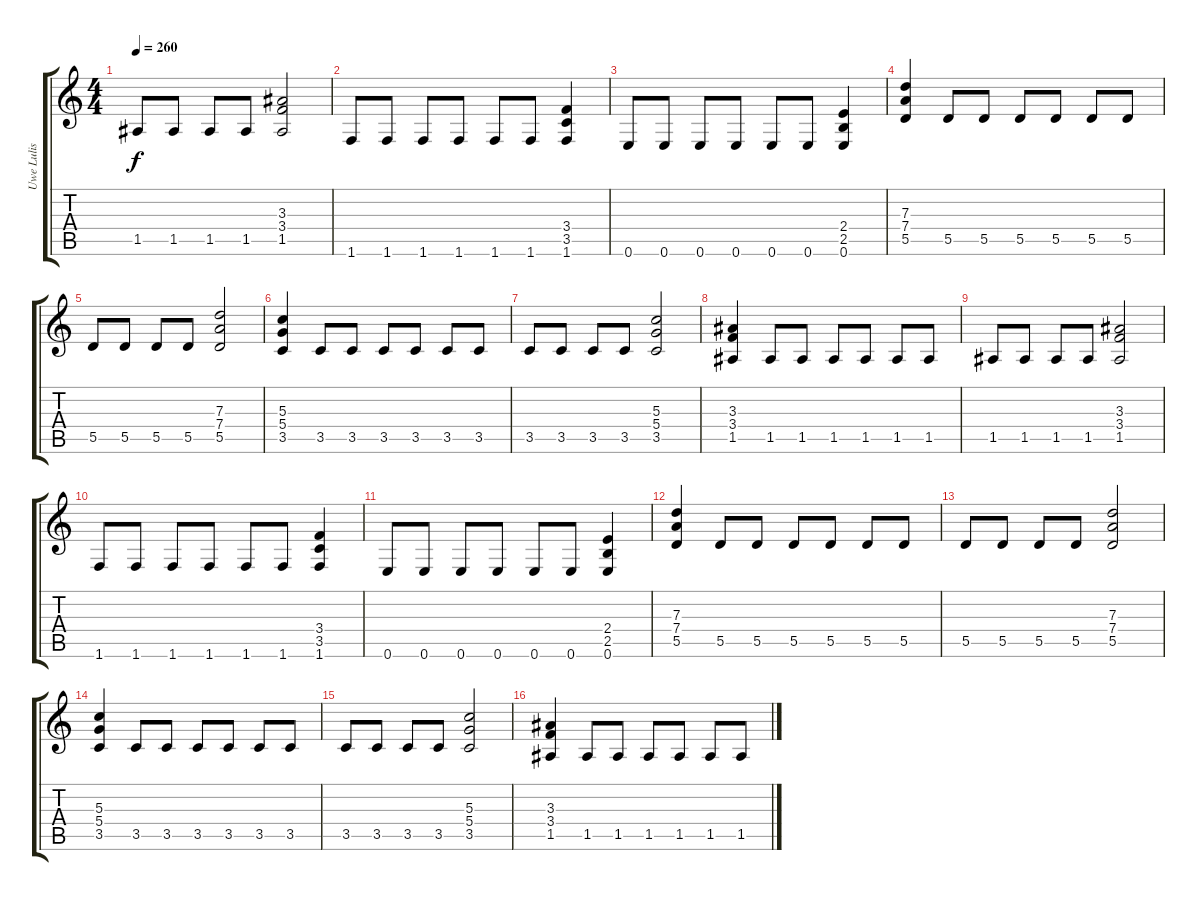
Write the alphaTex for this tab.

\track ("Uwe Lulis" "Uwe Lulis") {instrument distortionguitar}
\staff {score tabs}
\tuning (E4 B3 G3 D3 A2 E2) {hide}
\ts (4 4)
\tempo 260
\clef g2
\ks c
1.5.8{dy f} 1.5.8 1.5.8 1.5.8 (3.3 3.4 1.5).2 |
1.6.8 1.6.8 1.6.8 1.6.8 1.6.8 1.6.8 (3.4 3.5 1.6).4 |
0.6.8 0.6.8 0.6.8 0.6.8 0.6.8 0.6.8 (2.4 2.5 0.6).4 |
(7.3 7.4 5.5).4 5.5.8 5.5.8 5.5.8 5.5.8 5.5.8 5.5.8 |
5.5.8 5.5.8 5.5.8 5.5.8 (7.3 7.4 5.5).2 |
(5.3 5.4 3.5).4 3.5.8 3.5.8 3.5.8 3.5.8 3.5.8 3.5.8 |
3.5.8 3.5.8 3.5.8 3.5.8 (5.3 5.4 3.5).2 |
(3.3 3.4 1.5).4 1.5.8 1.5.8 1.5.8 1.5.8 1.5.8 1.5.8 |
1.5.8 1.5.8 1.5.8 1.5.8 (3.3 3.4 1.5).2 |
1.6.8 1.6.8 1.6.8 1.6.8 1.6.8 1.6.8 (3.4 3.5 1.6).4 |
0.6.8 0.6.8 0.6.8 0.6.8 0.6.8 0.6.8 (2.4 2.5 0.6).4 |
(7.3 7.4 5.5).4 5.5.8 5.5.8 5.5.8 5.5.8 5.5.8 5.5.8 |
5.5.8 5.5.8 5.5.8 5.5.8 (7.3 7.4 5.5).2 |
(5.3 5.4 3.5).4 3.5.8 3.5.8 3.5.8 3.5.8 3.5.8 3.5.8 |
3.5.8 3.5.8 3.5.8 3.5.8 (5.3 5.4 3.5).2 |
(3.3 3.4 1.5).4 1.5.8 1.5.8 1.5.8 1.5.8 1.5.8 1.5.8
